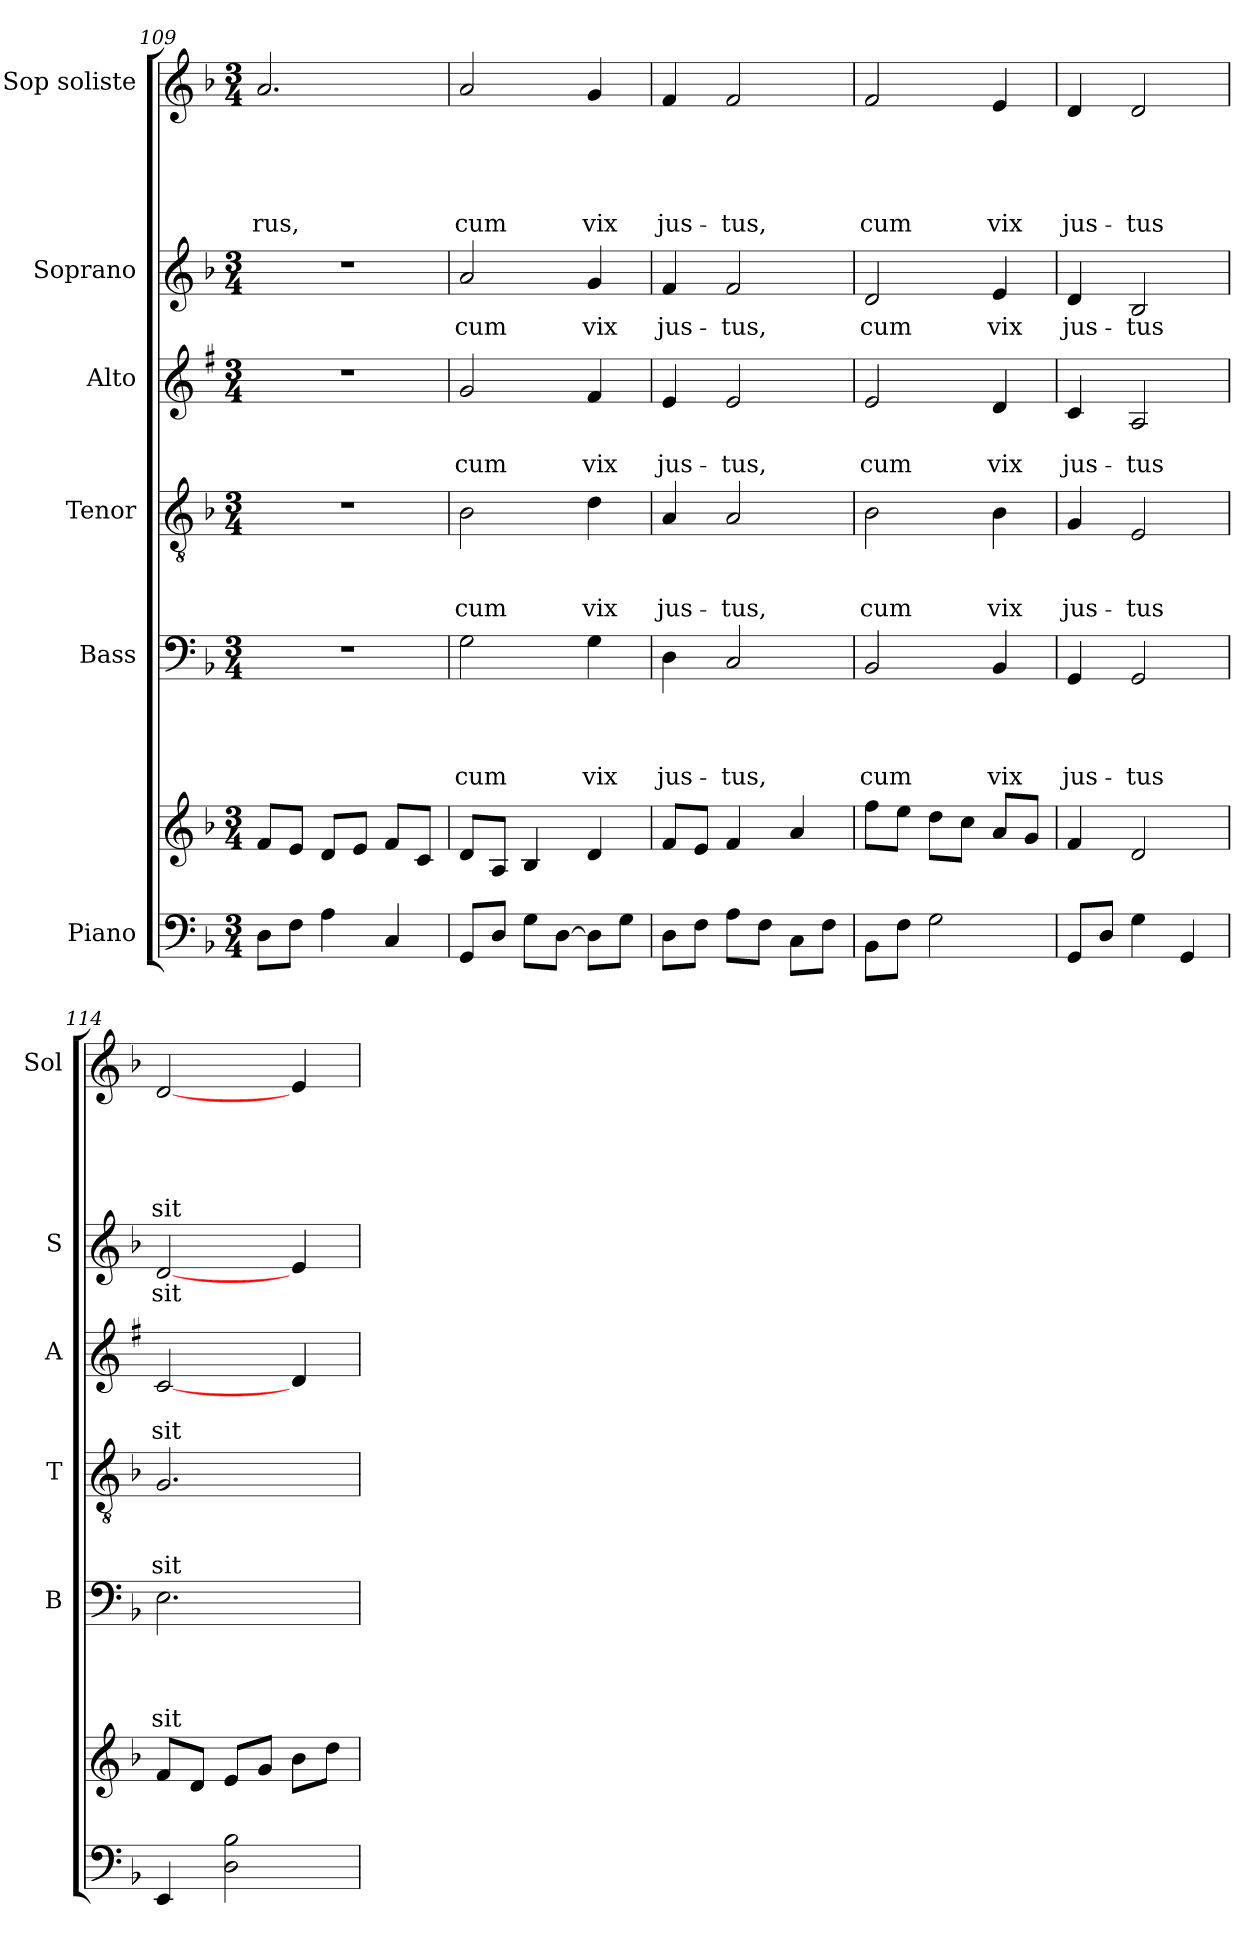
**kern	**kern	**kern	**text	**text	**text	**text	**kern	**text	**text	**text	**kern	**text	**text	**kern	**text	**kern	**text	**text	**text	**text	**text
*part6	*part6	*part5	*part5	*part5	*part5	*part5	*part4	*part4	*part4	*part4	*part3	*part3	*part3	*part2	*part2	*part1	*part1	*part1	*part1	*part1	*part1
*staff7	*staff6	*staff5	*staff5	*staff5	*staff5	*staff5	*staff4	*staff4	*staff4	*staff4	*staff3	*staff3	*staff3	*staff2	*staff2	*staff1	*staff1	*staff1	*staff1	*staff1	*staff1
*I"Piano	*	*I"Bass	*	*	*	*	*I"Tenor	*	*	*	*I"Alto	*	*	*I"Soprano	*	*I"Sop soliste	*	*	*	*	*
*	*	*I'B	*	*	*	*	*I'T	*	*	*	*I'A	*	*	*I'S	*	*I'Sol	*	*	*	*	*
*clefF4	*clefG2	*clefF4	*	*	*	*	*clefGv2	*	*	*	*clefG2	*	*	*clefG2	*	*clefG2	*	*	*	*	*
*	*	*	*	*	*	*	*	*	*	*	*ITrd1c2	*	*	*	*	*	*	*	*	*	*
*k[b-]	*k[b-]	*k[b-]	*	*	*	*	*k[b-]	*	*	*	*k[b-]	*	*	*k[b-]	*	*k[b-]	*	*	*	*	*
*d:	*d:	*d:	*	*	*	*	*d:	*	*	*	*d:	*	*	*d:	*	*d:	*	*	*	*	*
*M3/4	*M3/4	*M3/4	*	*	*	*	*M3/4	*	*	*	*M3/4	*	*	*M3/4	*	*M3/4	*	*	*	*	*
=109	=109	=109	=109	=109	=109	=109	=109	=109	=109	=109	=109	=109	=109	=109	=109	=109	=109	=109	=109	=109	=109
!	!	!	!	!	!	!	!	!	!	!	!	!	!	!	!	!	!	!	!	!	!LO:LY:b
8D\L	8f/L	2.r	.	.	.	.	2.r	.	.	.	2.r	.	.	2.r	.	2.a/	.	.	.	.	-rus,
8F\J	8e/J	.	.	.	.	.	.	.	.	.	.	.	.	.	.	.	.	.	.	.	.
4A\	8d/L	.	.	.	.	.	.	.	.	.	.	.	.	.	.	.	.	.	.	.	.
.	8e/J	.	.	.	.	.	.	.	.	.	.	.	.	.	.	.	.	.	.	.	.
4C/	8f/L	.	.	.	.	.	.	.	.	.	.	.	.	.	.	.	.	.	.	.	.
.	8c/J	.	.	.	.	.	.	.	.	.	.	.	.	.	.	.	.	.	.	.	.
=110	=110	=110	=110	=110	=110	=110	=110	=110	=110	=110	=110	=110	=110	=110	=110	=110	=110	=110	=110	=110	=110
!	!	!	!	!	!	!LO:LY:b	!	!	!	!	!	!	!	!	!	!	!	!	!	!	!
!	!	!	!	!	!	!	!	!	!	!LO:LY:b	!	!	!	!	!	!	!	!	!	!	!
!	!	!	!	!	!	!	!	!	!	!	!	!	!LO:LY:b	!	!	!	!	!	!	!	!
!	!	!	!	!	!	!	!	!	!	!	!	!	!	!	!LO:LY:b	!	!	!	!	!	!
!	!	!	!	!	!	!	!	!	!	!	!	!	!	!	!	!	!	!	!	!	!LO:LY:b
8GG/L	8d/L	2G\	.	.	.	cum	2B-\	.	.	cum	2f/	.	cum	2a/	cum	2a/	.	.	.	.	cum
8D/J	8A/J	.	.	.	.	.	.	.	.	.	.	.	.	.	.	.	.	.	.	.	.
8G\L	4B-/	.	.	.	.	.	.	.	.	.	.	.	.	.	.	.	.	.	.	.	.
[8D\J	.	.	.	.	.	.	.	.	.	.	.	.	.	.	.	.	.	.	.	.	.
!	!	!	!	!	!	!LO:LY:b	!	!	!	!	!	!	!	!	!	!	!	!	!	!	!
!	!	!	!	!	!	!	!	!	!	!LO:LY:b	!	!	!	!	!	!	!	!	!	!	!
!	!	!	!	!	!	!	!	!	!	!	!	!	!LO:LY:b	!	!	!	!	!	!	!	!
!	!	!	!	!	!	!	!	!	!	!	!	!	!	!	!LO:LY:b	!	!	!	!	!	!
!	!	!	!	!	!	!	!	!	!	!	!	!	!	!	!	!	!	!	!	!	!LO:LY:b
8D\L]	4d/	4G\	.	.	.	vix	4d\	.	.	vix	4e/	.	vix	4g/	vix	4g/	.	.	.	.	vix
8G\J	.	.	.	.	.	.	.	.	.	.	.	.	.	.	.	.	.	.	.	.	.
=111	=111	=111	=111	=111	=111	=111	=111	=111	=111	=111	=111	=111	=111	=111	=111	=111	=111	=111	=111	=111	=111
!	!	!	!	!	!	!LO:LY:b	!	!	!	!	!	!	!	!	!	!	!	!	!	!	!
!	!	!	!	!	!	!	!	!	!	!LO:LY:b	!	!	!	!	!	!	!	!	!	!	!
!	!	!	!	!	!	!	!	!	!	!	!	!	!LO:LY:b	!	!	!	!	!	!	!	!
!	!	!	!	!	!	!	!	!	!	!	!	!	!	!	!LO:LY:b	!	!	!	!	!	!
!	!	!	!	!	!	!	!	!	!	!	!	!	!	!	!	!	!	!	!	!	!LO:LY:b
8D\L	8f/L	4D\	.	.	.	jus-	4A/	.	.	jus-	4d/	.	jus-	4f/	jus-	4f/	.	.	.	.	jus-
8F\J	8e/J	.	.	.	.	.	.	.	.	.	.	.	.	.	.	.	.	.	.	.	.
!	!	!	!	!	!	!LO:LY:b	!	!	!	!	!	!	!	!	!	!	!	!	!	!	!
!	!	!	!	!	!	!	!	!	!	!LO:LY:b	!	!	!	!	!	!	!	!	!	!	!
!	!	!	!	!	!	!	!	!	!	!	!	!	!LO:LY:b	!	!	!	!	!	!	!	!
!	!	!	!	!	!	!	!	!	!	!	!	!	!	!	!LO:LY:b	!	!	!	!	!	!
!	!	!	!	!	!	!	!	!	!	!	!	!	!	!	!	!	!	!	!	!	!LO:LY:b
8A\L	4f/	2C/	.	.	.	-tus,	2A/	.	.	-tus,	2d/	.	-tus,	2f/	-tus,	2f/	.	.	.	.	-tus,
8F\J	.	.	.	.	.	.	.	.	.	.	.	.	.	.	.	.	.	.	.	.	.
8C\L	4a/	.	.	.	.	.	.	.	.	.	.	.	.	.	.	.	.	.	.	.	.
8F\J	.	.	.	.	.	.	.	.	.	.	.	.	.	.	.	.	.	.	.	.	.
=112	=112	=112	=112	=112	=112	=112	=112	=112	=112	=112	=112	=112	=112	=112	=112	=112	=112	=112	=112	=112	=112
!	!	!	!	!	!	!LO:LY:b	!	!	!	!	!	!	!	!	!	!	!	!	!	!	!
!	!	!	!	!	!	!	!	!	!	!LO:LY:b	!	!	!	!	!	!	!	!	!	!	!
!	!	!	!	!	!	!	!	!	!	!	!	!	!LO:LY:b	!	!	!	!	!	!	!	!
!	!	!	!	!	!	!	!	!	!	!	!	!	!	!	!LO:LY:b	!	!	!	!	!	!
!	!	!	!	!	!	!	!	!	!	!	!	!	!	!	!	!	!	!	!	!	!LO:LY:b
8BB-\L	8ff\L	2BB-/	.	.	.	cum	2B-\	.	.	cum	2d/	.	cum	2d/	cum	2f/	.	.	.	.	cum
8F\J	8ee\J	.	.	.	.	.	.	.	.	.	.	.	.	.	.	.	.	.	.	.	.
2G\	8dd\L	.	.	.	.	.	.	.	.	.	.	.	.	.	.	.	.	.	.	.	.
.	8cc\J	.	.	.	.	.	.	.	.	.	.	.	.	.	.	.	.	.	.	.	.
!	!	!	!	!	!	!LO:LY:b	!	!	!	!	!	!	!	!	!	!	!	!	!	!	!
!	!	!	!	!	!	!	!	!	!	!LO:LY:b	!	!	!	!	!	!	!	!	!	!	!
!	!	!	!	!	!	!	!	!	!	!	!	!	!LO:LY:b	!	!	!	!	!	!	!	!
!	!	!	!	!	!	!	!	!	!	!	!	!	!	!	!LO:LY:b	!	!	!	!	!	!
!	!	!	!	!	!	!	!	!	!	!	!	!	!	!	!	!	!	!	!	!	!LO:LY:b
.	8a/L	4BB-/	.	.	.	vix	4B-\	.	.	vix	4c/	.	vix	4e/	vix	4e/	.	.	.	.	vix
.	8g/J	.	.	.	.	.	.	.	.	.	.	.	.	.	.	.	.	.	.	.	.
!!LO:LB:g=z
=113	=113	=113	=113	=113	=113	=113	=113	=113	=113	=113	=113	=113	=113	=113	=113	=113	=113	=113	=113	=113	=113
!	!	!	!	!	!	!LO:LY:b	!	!	!	!	!	!	!	!	!	!	!	!	!	!	!
!	!	!	!	!	!	!	!	!	!	!LO:LY:b	!	!	!	!	!	!	!	!	!	!	!
!	!	!	!	!	!	!	!	!	!	!	!	!	!LO:LY:b	!	!	!	!	!	!	!	!
!	!	!	!	!	!	!	!	!	!	!	!	!	!	!	!LO:LY:b	!	!	!	!	!	!
!	!	!	!	!	!	!	!	!	!	!	!	!	!	!	!	!	!	!	!	!	!LO:LY:b
8GG/L	4f/	4GG/	.	.	.	jus-	4G/	.	.	jus-	4B-/	.	jus-	4d/	jus-	4d/	.	.	.	.	jus-
8D/J	.	.	.	.	.	.	.	.	.	.	.	.	.	.	.	.	.	.	.	.	.
!	!	!	!	!	!	!LO:LY:b	!	!	!	!	!	!	!	!	!	!	!	!	!	!	!
!	!	!	!	!	!	!	!	!	!	!LO:LY:b	!	!	!	!	!	!	!	!	!	!	!
!	!	!	!	!	!	!	!	!	!	!	!	!	!LO:LY:b	!	!	!	!	!	!	!	!
!	!	!	!	!	!	!	!	!	!	!	!	!	!	!	!LO:LY:b	!	!	!	!	!	!
!	!	!	!	!	!	!	!	!	!	!	!	!	!	!	!	!	!	!	!	!	!LO:LY:b
4G\	2d/	2GG/	.	.	.	-tus	2E/	.	.	-tus	2G/	.	-tus	2B-/	-tus	2d/	.	.	.	.	-tus
4GG/	.	.	.	.	.	.	.	.	.	.	.	.	.	.	.	.	.	.	.	.	.
=114	=114	=114	=114	=114	=114	=114	=114	=114	=114	=114	=114	=114	=114	=114	=114	=114	=114	=114	=114	=114	=114
!	!	!	!	!	!	!LO:LY:b	!	!	!	!	!	!	!	!	!	!	!	!	!	!	!
!	!	!	!	!	!	!	!	!	!	!LO:LY:b	!	!	!	!	!	!	!	!	!	!	!
!	!	!	!	!	!	!	!	!	!	!	!	!	!LO:LY:b	!	!	!	!	!	!	!	!
!	!	!	!	!	!	!	!	!	!	!	!	!	!	!	!LO:LY:b	!	!	!	!	!	!
!	!	!	!	!	!	!	!	!	!	!	!	!	!	!	!	!	!	!	!	!	!LO:LY:b
4EE/	8f/L	2.E\	.	.	.	sit	2.G/	.	.	sit	[2B-/	.	sit	[2d/	sit	[2d/	.	.	.	.	sit
.	8d/J	.	.	.	.	.	.	.	.	.	.	.	.	.	.	.	.	.	.	.	.
2D\ 2B-\	8e/L	.	.	.	.	.	.	.	.	.	.	.	.	.	.	.	.	.	.	.	.
.	8g/J	.	.	.	.	.	.	.	.	.	.	.	.	.	.	.	.	.	.	.	.
.	8b-\L	.	.	.	.	.	.	.	.	.	4c/	.	.	4e/	.	4e/	.	.	.	.	.
.	8dd\J	.	.	.	.	.	.	.	.	.	.	.	.	.	.	.	.	.	.	.	.
=	=	=	=	=	=	=	=	=	=	=	=	=	=	=	=	=	=	=	=	=	=
*-	*-	*-	*-	*-	*-	*-	*-	*-	*-	*-	*-	*-	*-	*-	*-	*-	*-	*-	*-	*-	*-
